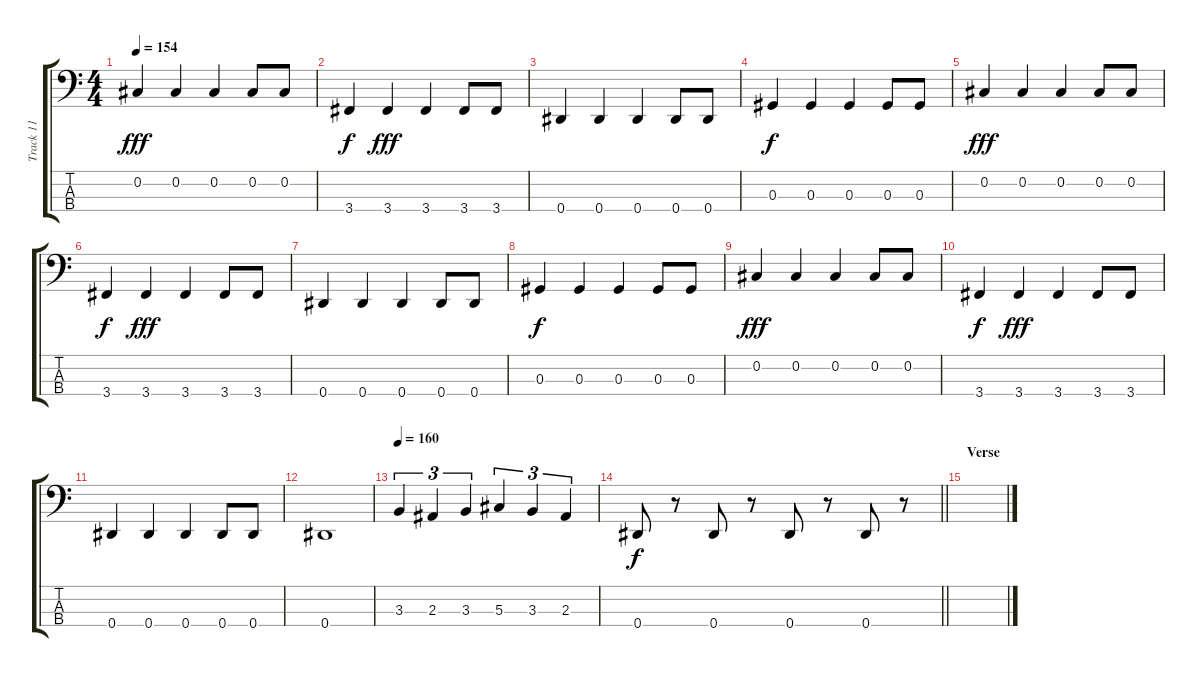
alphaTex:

\track ("Track 11" "Track 11") {instrument electricbasspick}
\staff {score tabs}
\tuning (Gb2 Db2 Ab1 Eb1) {hide}
\ts (4 4)
\tempo 154
\clef f4
\ks c
0.2.4{dy fff} 0.2.4 0.2.4 0.2.8 0.2.8 |
3.4.4{dy f} 3.4.4{dy fff} 3.4.4 3.4.8 3.4.8 |
0.4.4 0.4.4 0.4.4 0.4.8 0.4.8 |
0.3.4{dy f} 0.3.4 0.3.4 0.3.8 0.3.8 |
0.2.4{dy fff} 0.2.4 0.2.4 0.2.8 0.2.8 |
3.4.4{dy f} 3.4.4{dy fff} 3.4.4 3.4.8 3.4.8 |
0.4.4 0.4.4 0.4.4 0.4.8 0.4.8 |
0.3.4{dy f} 0.3.4 0.3.4 0.3.8 0.3.8 |
0.2.4{dy fff} 0.2.4 0.2.4 0.2.8 0.2.8 |
3.4.4{dy f} 3.4.4{dy fff} 3.4.4 3.4.8 3.4.8 |
0.4.4 0.4.4 0.4.4 0.4.8 0.4.8 |
0.4.1 |
\tempo 160
3.3.4{tu (3 2)} 2.3.4{tu (3 2)} 3.3.4{tu (3 2)} 5.3.4{tu (3 2)} 3.3.4{tu (3 2)} 2.3.4{tu (3 2)} |
\barLineRight lightlight
0.4.8{dy f} r.8 0.4.8 r.8 0.4.8 r.8 0.4.8 r.8 |
\section ("" "Verse")
